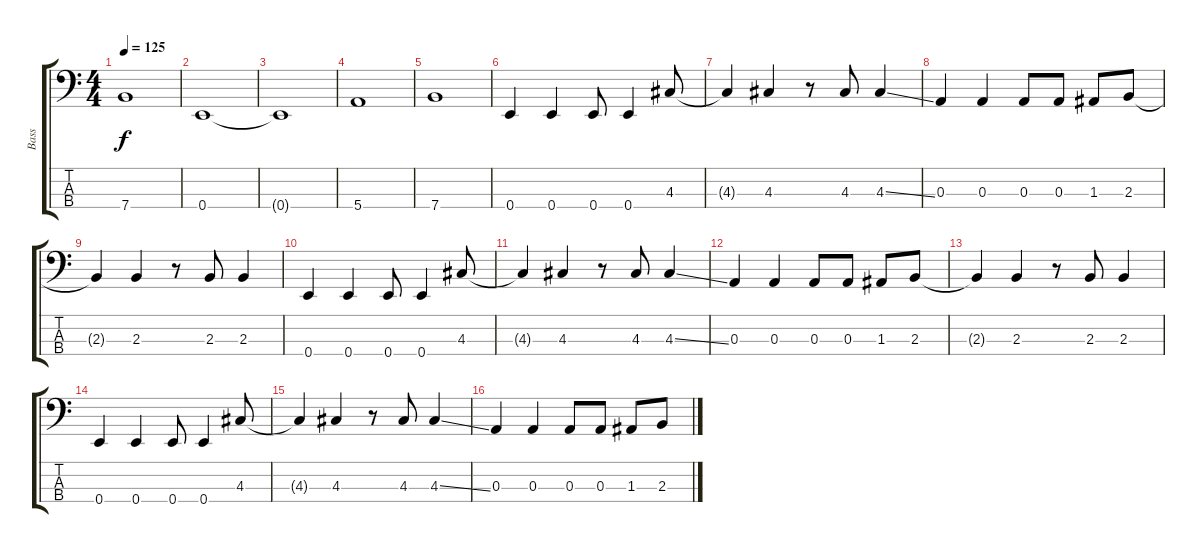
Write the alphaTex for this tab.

\track ("Bass" "Bass") {instrument electricbassfinger}
\staff {score tabs}
\tuning (G2 D2 A1 E1) {hide}
\ts (4 4)
\tempo 125
\clef f4
\ks c
7.4.1{dy f} |
0.4.1 |
0.4{t}.1 |
5.4.1 |
7.4.1 |
0.4.4 0.4.4 0.4.8 0.4.4 4.3.8 |
4.3{t}.4 4.3.4 r.8 4.3.8 4.3{ss}.4 |
0.3.4 0.3.4 0.3.8 0.3.8 1.3.8 2.3.8 |
2.3{t}.4 2.3.4 r.8 2.3.8 2.3.4 |
0.4.4 0.4.4 0.4.8 0.4.4 4.3.8 |
4.3{t}.4 4.3.4 r.8 4.3.8 4.3{ss}.4 |
0.3.4 0.3.4 0.3.8 0.3.8 1.3.8 2.3.8 |
2.3{t}.4 2.3.4 r.8 2.3.8 2.3.4 |
0.4.4 0.4.4 0.4.8 0.4.4 4.3.8 |
4.3{t}.4 4.3.4 r.8 4.3.8 4.3{ss}.4 |
0.3.4 0.3.4 0.3.8 0.3.8 1.3.8 2.3.8
